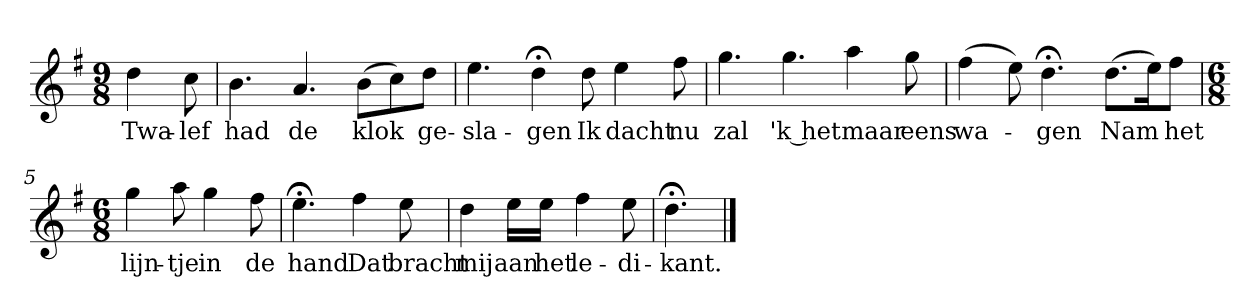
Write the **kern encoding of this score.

**kern	**text
*part1	*part1
*staff1	*staff1
*k[f#]	*
*G:	*
*M9/8	*
*MM120	*
=	=
4dd	Twa-
8cc	-lef
=1	=1
4.b	had
4.a	de
(8bL	klok
8cc)	.
8ddJ	ge-
=2	=2
4.ee	-sla-
4dd;<	-gen
8dd	Ik
4ee	dacht
8ff#	nu
=3	=3
4.gg	zal
4.gg	'k het
4aa	maar
8gg	eens
=4	=4
(4ff#	wa-
8ee)	.
4.dd;<	-gen
(8.ddL	Nam
16eeK)	.
8ff#J	het
=5	=5
*M6/8	*
4gg	lijn-
8aa	-tje
4gg	in
8ff#	de
=6	=6
4.ee;<	hand
4ff#	Dat
8ee	bracht
=7	=7
4dd	mij
16eeLL	aan
16eeJJ	het
4ff#	le-
8ee	-di-
=8	=8
4.dd;<	-kant.
==	==
*-	*-
